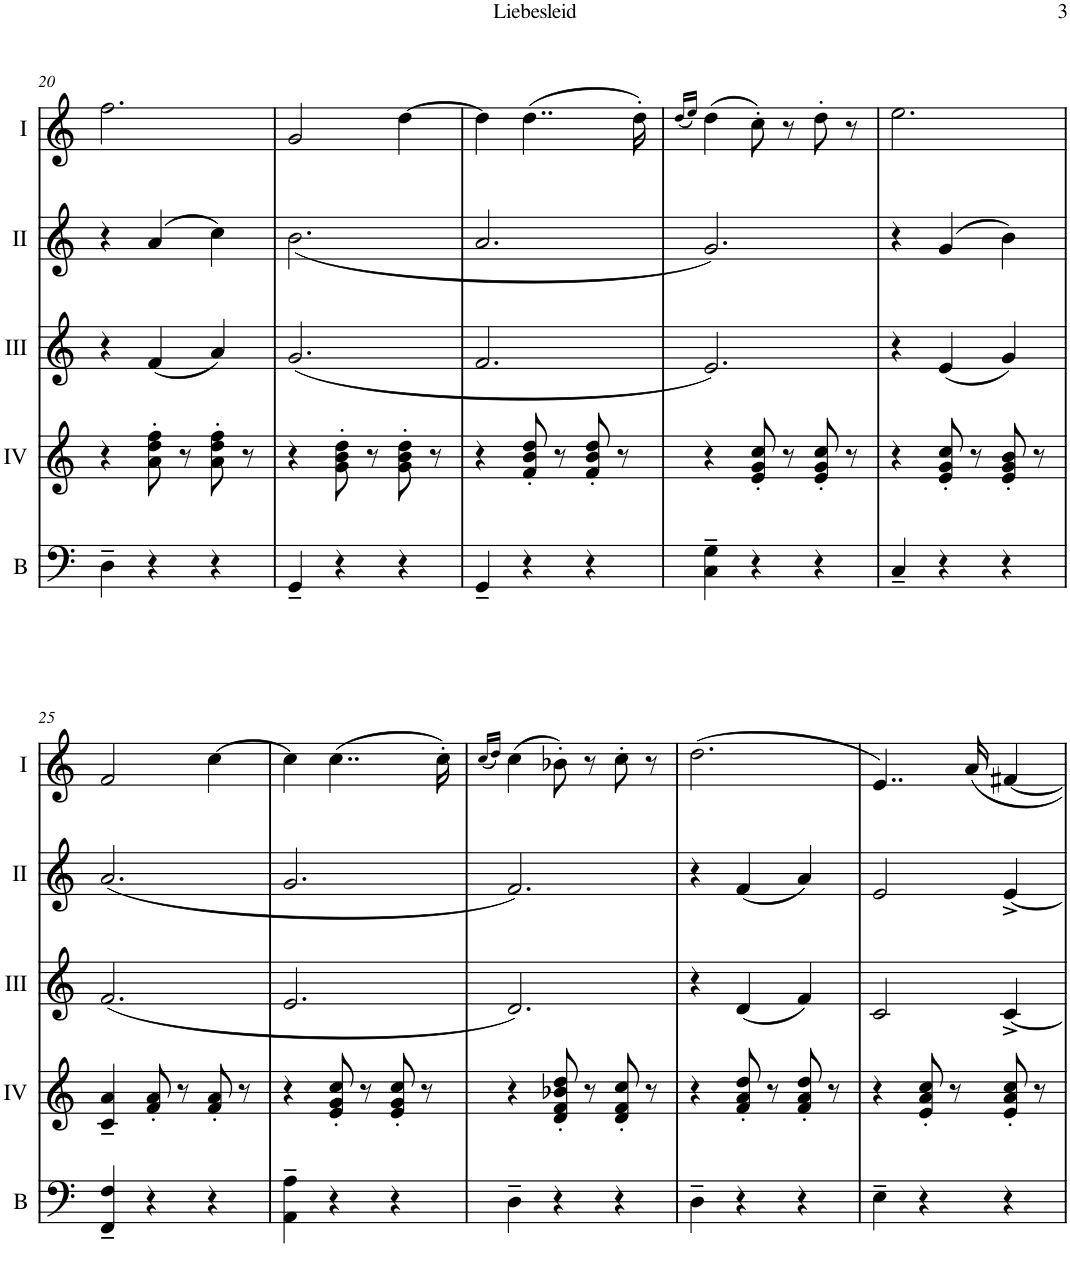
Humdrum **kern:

**kern	**kern	**kern	**kern	**kern
*part5	*part4	*part3	*part2	*part1
*staff5	*staff4	*staff3	*staff2	*staff1
*I"Bass	*I"Acc. 4	*I"Acc. 3	*I"Acc. 2	*I"Acc. 1
*I'B	*	*	*	*
!!LO:PB:g=z
*clefF4	*clefG2	*clefG2	*clefG2	*clefG2
*Trd7c12	*Trd7c12	*	*	*
*k[]	*k[]	*k[]	*k[]	*k[]
*M3/4	*M3/4	*M3/4	*M3/4	*M3/4
=20	=20	=20	=20	=20
4D~\	4r	4r	4r	2.ff\
4r	8a\' 8dd\' 8ff\'	(4f/	(4a/	.
.	8r	.	.	.
4r	8a\' 8dd\' 8ff\'	4a/)	4cc\)	.
.	8r	.	.	.
=21	=21	=21	=21	=21
4GG~/	4r	(<2.g/	(<2.b\	2g/
4r	8g\' 8b\' 8dd\'	.	.	.
.	8r	.	.	.
4r	8g\' 8b\' 8dd\'	.	.	[4dd\
.	8r	.	.	.
=22	=22	=22	=22	=22
4GG~/	4r	2.f/	2.a/	4dd\]
4r	8f/' 8b/' 8dd/'	.	.	(4..dd\
.	8r	.	.	.
4r	8f/' 8b/' 8dd/'	.	.	.
.	8r	.	.	.
.	.	.	.	16dd'\)
=23	=23	=23	=23	=23
.	.	.	.	(16qdd/LL
.	.	.	.	16qee/JJ)
4C\~ 4G\~	4r	2.e/)	2.g/)	(4dd\
4r	8e/' 8g/' 8cc/'	.	.	8cc'\)
.	8r	.	.	8r
4r	8e/' 8g/' 8cc/'	.	.	8dd'\
.	8r	.	.	8r
=24	=24	=24	=24	=24
4C~/	4r	4r	4r	2.ee\
4r	8e/' 8g/' 8cc/'	(4e/	(4g/	.
.	8r	.	.	.
4r	8e/' 8g/' 8b/'	4g/)	4b\)	.
.	8r	.	.	.
!!LO:LB:g=z
=25	=25	=25	=25	=25
4FF/~ 4F/~	4c/~ 4a/~	(<2.f/	(<2.a/	2f/
4r	8f/' 8a/'	.	.	.
.	8r	.	.	.
4r	8f/' 8a/'	.	.	[4cc\
.	8r	.	.	.
=26	=26	=26	=26	=26
4AA\~ 4A\~	4r	2.e/	2.g/	4cc\]
4r	8e/' 8g/' 8cc/'	.	.	(4..cc\
.	8r	.	.	.
4r	8e/' 8g/' 8cc/'	.	.	.
.	8r	.	.	.
.	.	.	.	16cc'\)
=27	=27	=27	=27	=27
.	.	.	.	(16qcc/LL
.	.	.	.	16qdd/JJ)
4D~\	4r	2.d/)	2.f/)	(4cc\
4r	8d/' 8f/' 8b-X/' 8dd/'	.	.	8b-X'\)
.	8r	.	.	8r
4r	8d/' 8f/' 8cc/'	.	.	8cc'\
.	8r	.	.	8r
=28	=28	=28	=28	=28
4D~\	4r	4r	4r	(2.dd\
4r	8f/' 8a/' 8dd/'	(4d/	(4f/	.
.	8r	.	.	.
4r	8f/' 8a/' 8dd/'	4f/)	4a/)	.
.	8r	.	.	.
=29	=29	=29	=29	=29
4E~\	4r	2c/	2e/	4..e/)
4r	8e/' 8a/' 8cc/'	.	.	.
.	8r	.	.	.
.	.	.	.	16a/
4r	8e/' 8a/' 8cc/'	[4c^/	[4e^/	[4f#X/
.	8r	.	.	.
=	=	=	=	=
*-	*-	*-	*-	*-
